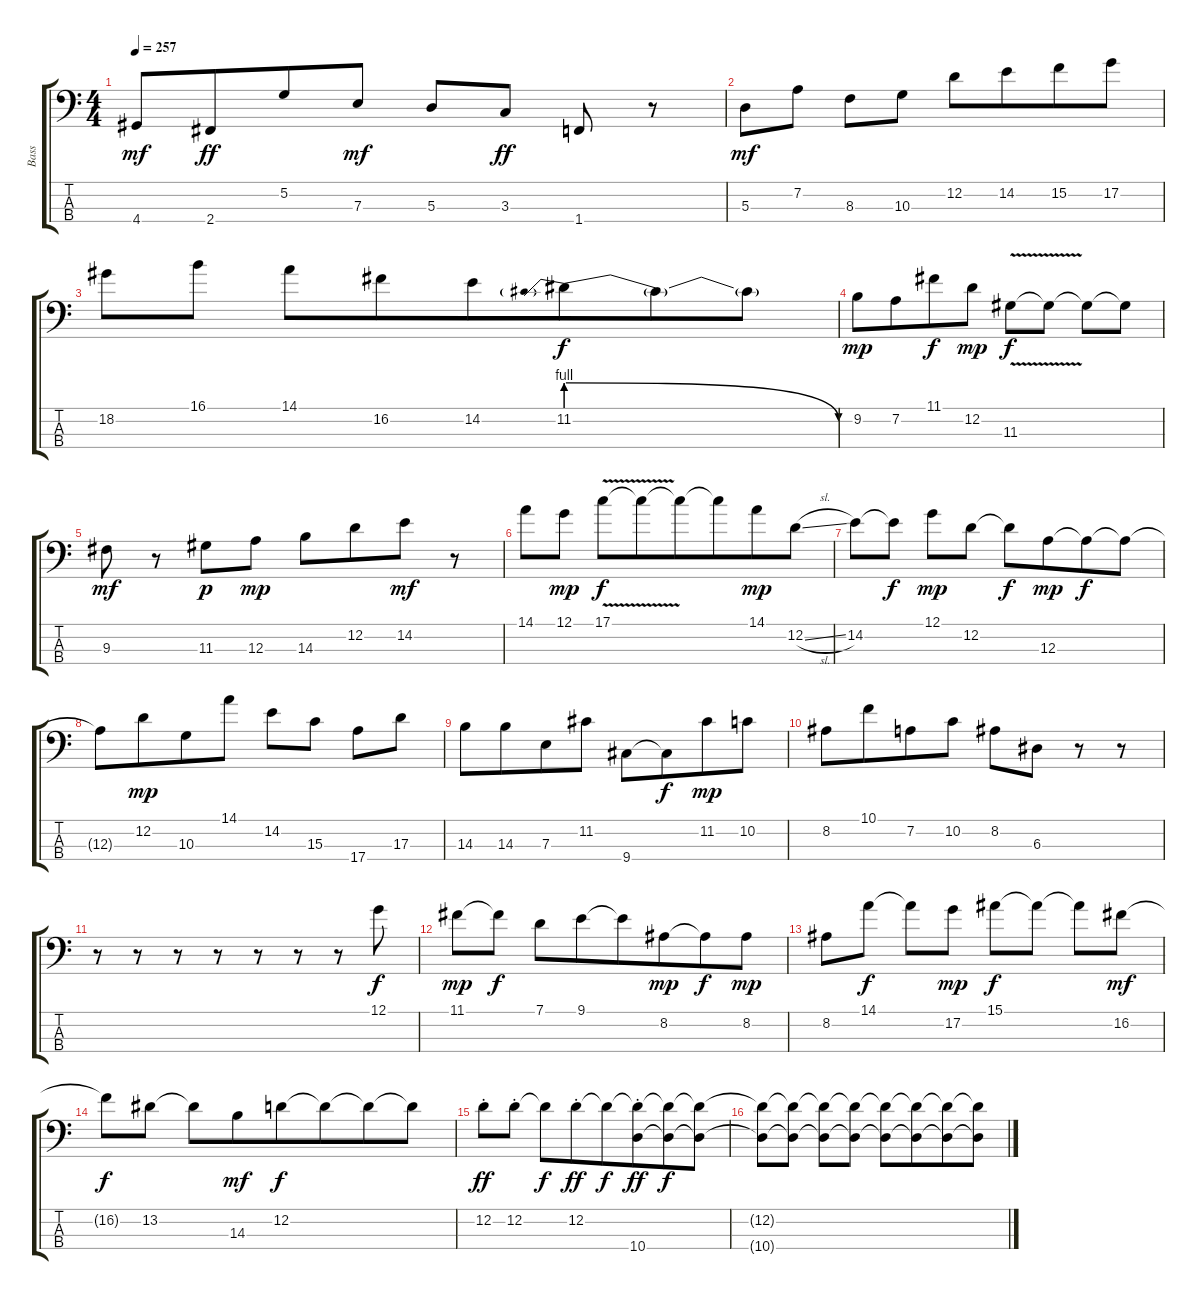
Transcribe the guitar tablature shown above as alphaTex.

\track ("Bass" "Bass") {instrument fretlessbass}
\staff {score tabs}
\tuning (G2 D2 A1 E1) {hide}
\ts (4 4)
\tempo 257
\clef f4
\ks c
4.4.8{dy mf} 2.4.8{dy ff beam merge} 5.2.8 7.3.8{dy mf} 5.3.8 3.3.8{dy ff} 1.4.8{beam merge} r.8 |
5.3.8{dy mf} 7.2.8 8.3.8 10.3.8 12.2.8{beam merge} 14.2.8{beam merge} 15.2.8 17.2.8 |
18.2.8 16.1.8 14.1.8 16.2.8{beam merge} 14.2.8{beam merge} 11.2{be (prebendrelease 0 4 60 0)}.8{dy f beam merge} 11.2{t}.8 11.2{t}.8 |
9.2.8{dy mp} 7.2.8{beam merge} 11.1.8{dy f} 12.2.8{dy mp} 11.3{v}.8{dy f beam merge} 11.3{t}.8 11.3{t}.8 11.3{t}.8 |
9.3.8{dy mf} r.8{beam merge} 11.3.8{dy p beam merge} 12.3.8{dy mp} 14.3.8{beam merge} 12.2.8{beam merge} 14.2.8{dy mf} r.8 |
14.1.8 12.1.8{dy mp} 17.1{v}.8{dy f} 17.1{t}.8{beam merge} 17.1{t}.8{beam merge} 17.1{t}.8{beam merge} 14.1.8{dy mp} 12.2{sl}.8 |
14.2.8{beam merge} 14.2{t}.8{dy f} 12.1.8{dy mp beam merge} 12.2.8 12.2{t}.8{dy f beam merge} 12.3.8{dy mp beam merge} 12.3{t}.8{dy f} 12.3{t}.8 |
12.3{t}.8{beam merge} 12.2.8{dy mp beam merge} 10.3.8 14.1.8 14.2.8 15.3.8 17.4.8 17.3.8 |
14.3.8{beam merge} 14.3.8{beam merge} 7.3.8 11.2.8 9.4.8 9.4{t}.8{dy f beam merge} 11.2.8{dy mp beam merge} 10.2.8 |
8.2.8 10.1.8{beam merge} 7.2.8 10.2.8 8.2.8{beam merge} 6.3.8{beam merge} r.8 r.8 |
r.8 r.8 r.8 r.8{beam merge} r.8 r.8 r.8{beam merge} 12.1.8{dy f} |
11.1.8{dy mp} 11.1{t}.8{dy f} 7.1.8 9.1.8{beam merge} 9.1{t}.8{beam merge} 8.2.8{dy mp beam merge} 8.2{t}.8{dy f beam merge} 8.2.8{dy mp} |
8.2.8 14.1.8{dy f} 14.1{t}.8 17.2.8{dy mp} 15.1.8{dy f} 15.1{t}.8 15.1{t}.8 16.2.8{dy mf} |
16.2{t}.8{dy f} 13.2.8 13.2{t}.8 14.3.8{dy mf beam merge} 12.2.8{dy f} 12.2{t}.8{beam merge} 12.2{t}.8 12.2{t}.8 |
12.2{st}.8{dy ff} 12.2{st}.8 12.2{t}.8{dy f} 12.2{st}.8{dy ff beam merge} 12.2{t}.8{dy f beam merge} (12.2{t} 10.4{st}).8{dy ff beam merge} (12.2{t} 10.4{t}).8{dy f} (12.2{t} 10.4{t}).8 |
(12.2{t} 10.4{t}).8 (12.2{t} 10.4{t}).8 (12.2{t} 10.4{t}).8 (12.2{t} 10.4{t}).8 (12.2{t} 10.4{t}).8{beam merge} (12.2{t} 10.4{t}).8{beam merge} (12.2{t} 10.4{t}).8{beam merge} (12.2{t} 10.4{t}).8
